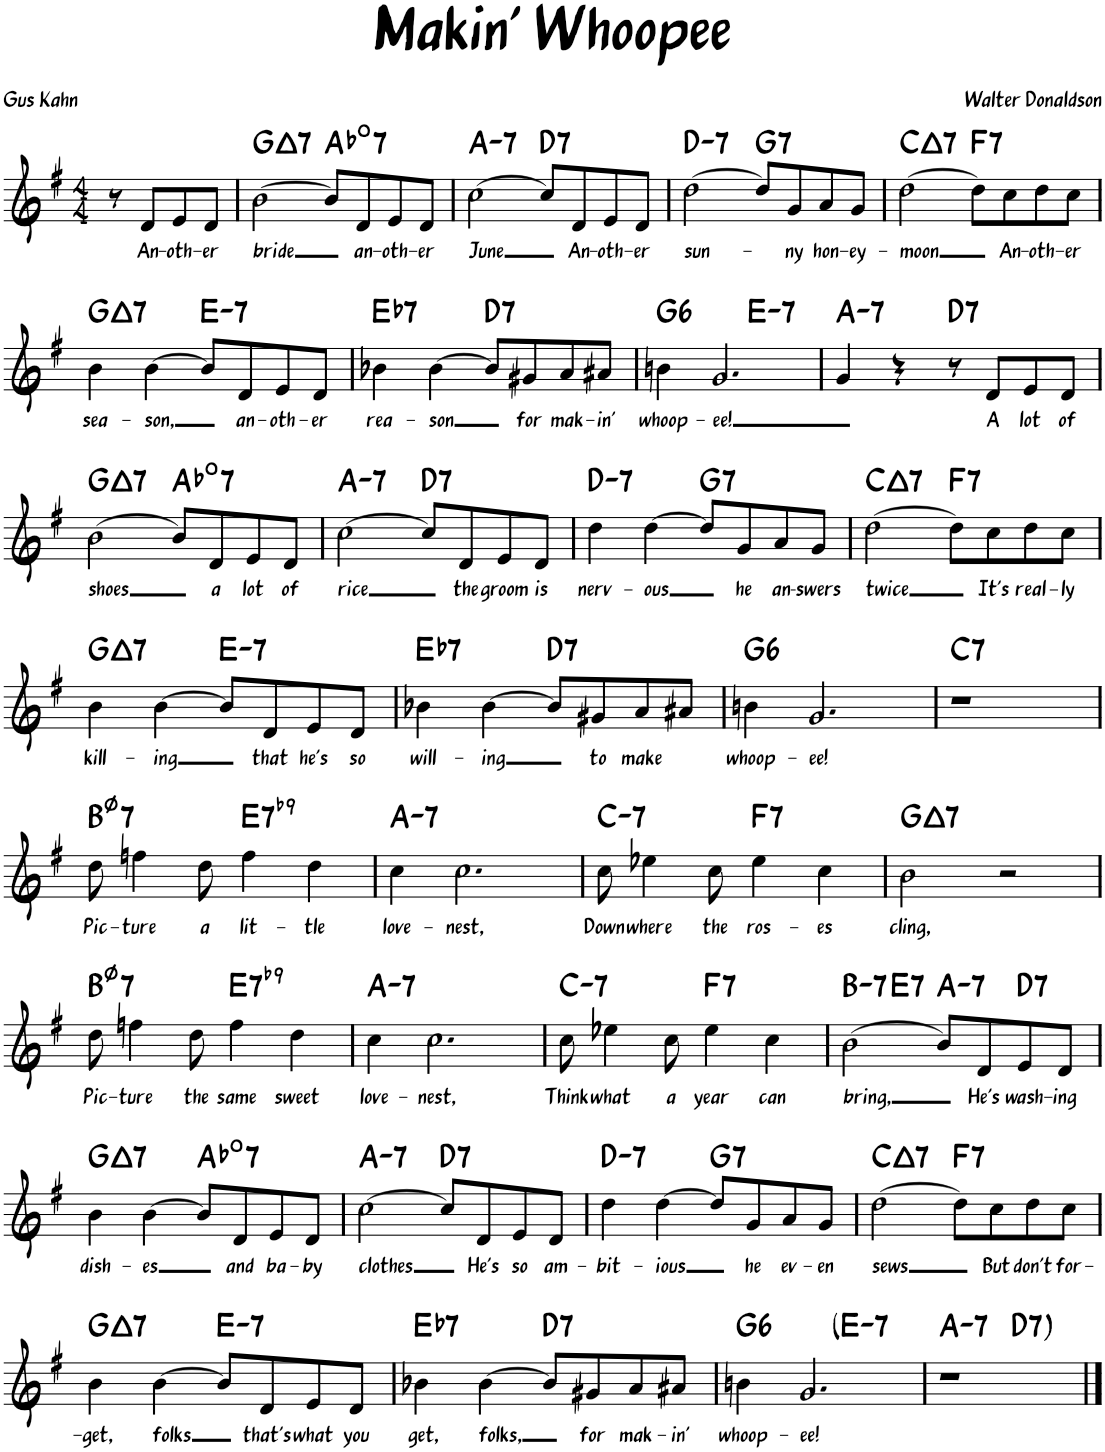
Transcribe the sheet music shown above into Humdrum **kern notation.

**kern	**text	**harte
*part1	*part1	*part1
*staff1	*staff1	*
*I"Piano	*	*
*I'Pno.	*	*
*clefG2	*	*
*k[f#]	*	*
*M4/4	*	*
=1	=1	=1
8r	.	.
!	!LO:LY:b	!
8d/L	An-	.
!	!LO:LY:b	!
8e/	-oth-	.
!	!LO:LY:b	!
8d/J	-er	.
=2	=2	=2
!	!LO:LY:b	!LO:H:kt=7
[2b\	bride	G:maj7
!	!	!LO:H:kt=7
8b/L]	.	Ab:dim7
!	!LO:LY:b	!
8d/	an-	.
!	!LO:LY:b	!
8e/	-oth-	.
!	!LO:LY:b	!
8d/J	-er	.
=3	=3	=3
!	!LO:LY:b	!LO:H:kt=7
[2cc\	June	A:min7
!	!	!LO:H:kt=7
8cc/L]	.	D:7
!	!LO:LY:b	!
8d/	An-	.
!	!LO:LY:b	!
8e/	-oth-	.
!	!LO:LY:b	!
8d/J	-er	.
=4	=4	=4
!	!LO:LY:b	!LO:H:kt=7
[2dd\	sun-	D:min7
!	!	!LO:H:kt=7
8dd/L]	.	G:7
!	!LO:LY:b	!
8g/	-ny	.
!	!LO:LY:b	!
8a/	hon-	.
!	!LO:LY:b	!
8g/J	-ey-	.
=5	=5	=5
!	!LO:LY:b	!LO:H:kt=7
[2dd\	-moon	C:maj7
!	!	!LO:H:kt=7
8dd\L]	.	F:7
!	!LO:LY:b	!
8cc\	An-	.
!	!LO:LY:b	!
8dd\	-oth-	.
!	!LO:LY:b	!
8cc\J	-er	.
!!LO:LB:g=z
=6	=6	=6
!	!LO:LY:b	!LO:H:kt=7
4b\	sea-	G:maj7
!	!LO:LY:b	!
[4b\	-son,	.
!	!	!LO:H:kt=7
8b/L]	.	E:min7
!	!LO:LY:b	!
8d/	an-	.
!	!LO:LY:b	!
8e/	-oth-	.
!	!LO:LY:b	!
8d/J	-er	.
=7	=7	=7
!	!LO:LY:b	!LO:H:kt=7
4b-X\	rea-	Eb:7
!	!LO:LY:b	!
[4b-\	-son	.
!	!	!LO:H:kt=7
8b-/L]	.	D:7
!	!LO:LY:b	!
8g#X/	for	.
!	!LO:LY:b	!
8a/	mak-	.
!	!LO:LY:b	!
8a#X/J	-in'	.
=8	=8	=8
!	!LO:LY:b	!LO:H:kt=6
*^	*	*
4bn\	2ryy	whoop-	G:maj6
!	!	!LO:LY:b	!
2.g/	.	-ee!	.
!	!	!	!LO:H:kt=7
.	2ryy	.	E:min7
=9	=9	=9	=9
!	!	!	!LO:H:kt=7
*v	*v	*	*
4g/	.	A:min7
4r	.	.
!	!	!LO:H:kt=7
8r	.	D:7
!	!LO:LY:b	!
8d/L	A	.
!	!LO:LY:b	!
8e/	lot	.
!	!LO:LY:b	!
8d/J	of	.
!!LO:LB:g=z
=10	=10	=10
!	!LO:LY:b	!LO:H:kt=7
[2b\	shoes	G:maj7
!	!	!LO:H:kt=7
8b/L]	.	Ab:dim7
!	!LO:LY:b	!
8d/	a	.
!	!LO:LY:b	!
8e/	lot	.
!	!LO:LY:b	!
8d/J	of	.
=11	=11	=11
!	!LO:LY:b	!LO:H:kt=7
[2cc\	rice	A:min7
!	!	!LO:H:kt=7
8cc/L]	.	D:7
!	!LO:LY:b	!
8d/	the	.
!	!LO:LY:b	!
8e/	groom	.
!	!LO:LY:b	!
8d/J	is	.
=12	=12	=12
!	!LO:LY:b	!LO:H:kt=7
4dd\	nerv-	D:min7
!	!LO:LY:b	!
[4dd\	-ous	.
!	!	!LO:H:kt=7
8dd/L]	.	G:7
!	!LO:LY:b	!
8g/	he	.
!	!LO:LY:b	!
8a/	an-	.
!	!LO:LY:b	!
8g/J	-swers	.
=13	=13	=13
!	!LO:LY:b	!LO:H:kt=7
[2dd\	twice	C:maj7
!	!	!LO:H:kt=7
8dd\L]	.	F:7
!	!LO:LY:b	!
8cc\	It's	.
!	!LO:LY:b	!
8dd\	real-	.
!	!LO:LY:b	!
8cc\J	-ly	.
!!LO:LB:g=z
=14	=14	=14
!	!LO:LY:b	!LO:H:kt=7
4b\	kill-	G:maj7
!	!LO:LY:b	!
[4b\	-ing	.
!	!	!LO:H:kt=7
8b/L]	.	E:min7
!	!LO:LY:b	!
8d/	that	.
!	!LO:LY:b	!
8e/	he's	.
!	!LO:LY:b	!
8d/J	so	.
=15	=15	=15
!	!LO:LY:b	!LO:H:kt=7
4b-X\	will-	Eb:7
!	!LO:LY:b	!
[4b-\	-ing	.
!	!	!LO:H:kt=7
8b-/L]	.	D:7
!	!LO:LY:b	!
8g#X/	to	.
!	!LO:LY:b	!
8a/	make	.
8a#X/J	.	.
=16	=16	=16
!	!LO:LY:b	!LO:H:kt=6
4bn\	whoop-	G:maj6
!	!LO:LY:b	!
2.g/	-ee!	.
=17	=17	=17
!	!	!LO:H:kt=7
1r	.	C:7
!!LO:LB:g=z
=18	=18	=18
!	!LO:LY:b	!LO:H:kt=7
8dd\	Pic-	B:hdim7
!	!LO:LY:b	!
4ffn\	-ture	.
!	!LO:LY:b	!
8dd\	a	.
!	!LO:LY:b	!LO:H:kt=7
4ff\	lit-	E:7(b9)
!	!LO:LY:b	!
4dd\	-tle	.
=19	=19	=19
!	!LO:LY:b	!LO:H:kt=7
4cc\	love-	A:min7
!	!LO:LY:b	!
2.cc\	-nest,	.
=20	=20	=20
!	!LO:LY:b	!LO:H:kt=7
8cc\	Down	C:min7
!	!LO:LY:b	!
4ee-X\	where	.
!	!LO:LY:b	!
8cc\	the	.
!	!LO:LY:b	!LO:H:kt=7
4ee-\	ros-	F:7
!	!LO:LY:b	!
4cc\	-es	.
=21	=21	=21
!	!LO:LY:b	!LO:H:kt=7
2b\	cling,	G:maj7
2r	.	.
!!LO:LB:g=z
=22	=22	=22
!	!LO:LY:b	!LO:H:kt=7
8dd\	Pic-	B:hdim7
!	!LO:LY:b	!
4ffn\	-ture	.
!	!LO:LY:b	!
8dd\	the	.
!	!LO:LY:b	!LO:H:kt=7
4ff\	same	E:7(b9)
!	!LO:LY:b	!
4dd\	sweet	.
=23	=23	=23
!	!LO:LY:b	!LO:H:kt=7
4cc\	love-	A:min7
!	!LO:LY:b	!
2.cc\	-nest,	.
=24	=24	=24
!	!LO:LY:b	!LO:H:kt=7
8cc\	Think	C:min7
!	!LO:LY:b	!
4ee-X\	what	.
!	!LO:LY:b	!
8cc\	a	.
!	!LO:LY:b	!LO:H:kt=7
4ee-\	year	F:7
!	!LO:LY:b	!
4cc\	can	.
=25	=25	=25
!	!LO:LY:b	!LO:H:kt=7
*^	*	*
[2b\	4ryy	bring,	B:min7
!	!	!	!LO:H:kt=7
.	2.ryy	.	E:7
!	!	!	!LO:H:kt=7
8b/L]	.	.	A:min7
!	!	!LO:LY:b	!
8d/	.	He's	.
!	!	!LO:LY:b	!LO:H:kt=7
8e/	.	wash-	D:7
!	!	!LO:LY:b	!
8d/J	.	-ing	.
!!LO:LB:g=z	!!
=26	=26	=26	=26
!	!	!LO:LY:b	!LO:H:kt=7
*v	*v	*	*
4b\	dish-	G:maj7
!	!LO:LY:b	!
[4b\	-es	.
!	!	!LO:H:kt=7
8b/L]	.	Ab:dim7
!	!LO:LY:b	!
8d/	and	.
!	!LO:LY:b	!
8e/	ba-	.
!	!LO:LY:b	!
8d/J	-by	.
=27	=27	=27
!	!LO:LY:b	!LO:H:kt=7
[2cc\	clothes	A:min7
!	!	!LO:H:kt=7
8cc/L]	.	D:7
!	!LO:LY:b	!
8d/	He's	.
!	!LO:LY:b	!
8e/	so	.
!	!LO:LY:b	!
8d/J	am-	.
=28	=28	=28
!	!LO:LY:b	!LO:H:kt=7
4dd\	-bit-	D:min7
!	!LO:LY:b	!
[4dd\	-ious	.
!	!	!LO:H:kt=7
8dd/L]	.	G:7
!	!LO:LY:b	!
8g/	he	.
!	!LO:LY:b	!
8a/	ev-	.
!	!LO:LY:b	!
8g/J	-en	.
=29	=29	=29
!	!LO:LY:b	!LO:H:kt=7
[2dd\	sews	C:maj7
!	!	!LO:H:kt=7
8dd\L]	.	F:7
!	!LO:LY:b	!
8cc\	But	.
!	!LO:LY:b	!
8dd\	don't	.
!	!LO:LY:b	!
8cc\J	for-	.
!!LO:LB:g=z
=30	=30	=30
!	!LO:LY:b	!LO:H:kt=7
4b\	-get,	G:maj7
!	!LO:LY:b	!
[4b\	folks	.
!	!	!LO:H:kt=7
8b/L]	.	E:min7
!	!LO:LY:b	!
8d/	that's	.
!	!LO:LY:b	!
8e/	what	.
!	!LO:LY:b	!
8d/J	you	.
=31	=31	=31
!	!LO:LY:b	!LO:H:kt=7
4b-X\	get,	Eb:7
!	!LO:LY:b	!
[4b-\	folks,	.
!	!	!LO:H:kt=7
8b-/L]	.	D:7
!	!LO:LY:b	!
8g#X/	for	.
!	!LO:LY:b	!
8a/	mak-	.
!	!LO:LY:b	!
8a#X/J	-in'	.
=32	=32	=32
!	!LO:LY:b	!LO:H:kt=6
*^	*	*
4bn\	2ryy	whoop-	G:maj6
!	!	!LO:LY:b	!
2.g/	.	-ee!	.
!	!	!	!LO:H:kt=7
.	2ryy	.	E:min7
=33	=33	=33	=33
!	!	!	!LO:H:kt=7
1r	2ryy	.	A:min7
!	!	!	!LO:H:kt=7
.	2ryy	.	D:7
*v	*v	*	*
==	==	==
*-	*-	*-
